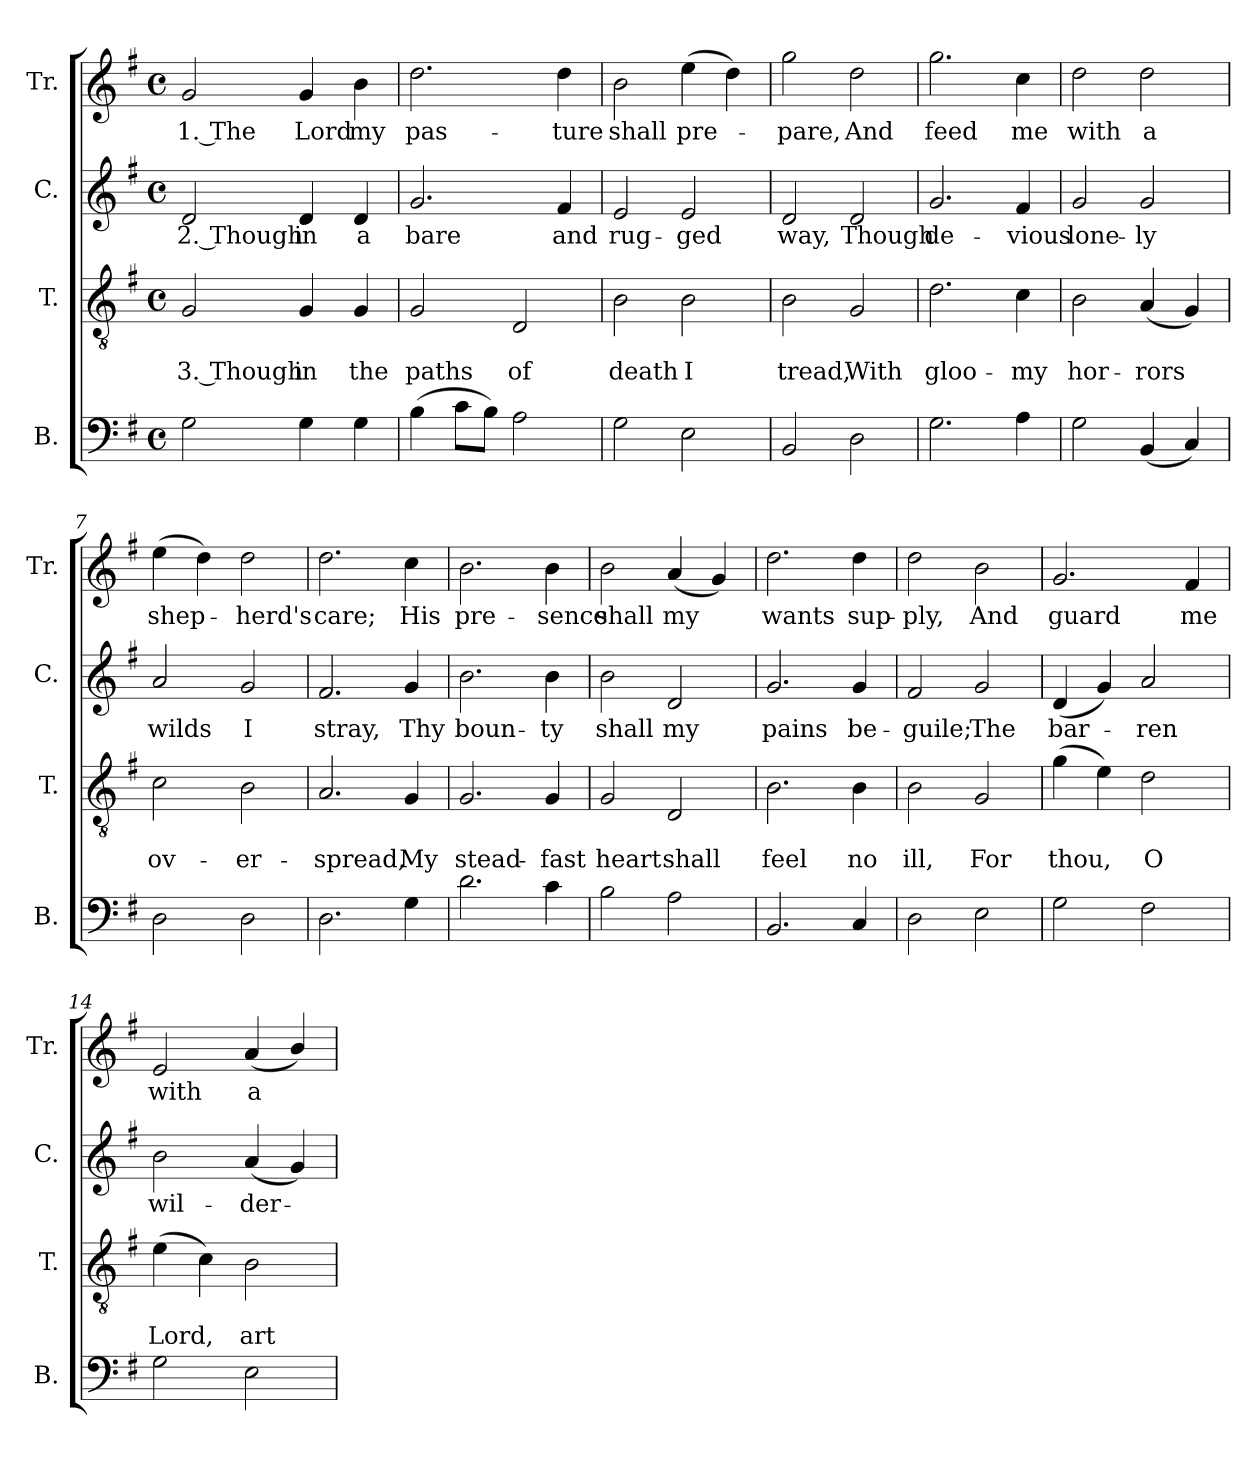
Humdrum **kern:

**kern	**kern	**text	**text	**kern	**text	**kern	**text
*part4	*part3	*part3	*part3	*part2	*part2	*part1	*part1
*staff4	*staff3	*staff3	*staff3	*staff2	*staff2	*staff1	*staff1
*I"B.	*I"T.	*	*	*I"C.	*	*I"Tr.	*
*I'B.	*I'T.	*	*	*I'C.	*	*I'Tr.	*
*clefF4	*clefGv2	*	*	*clefG2	*	*clefG2	*
*k[f#]	*k[f#]	*	*	*k[f#]	*	*k[f#]	*
*M4/4	*M4/4	*	*	*M4/4	*	*M4/4	*
*met(c)	*met(c)	*	*	*met(c)	*	*met(c)	*
*MM110	*MM110	*	*	*MM110	*	*MM110	*
=1	=1	=1	=1	=1	=1	=1	=1
!	!	!	!LO:LY:b	!	!LO:LY:b	!	!LO:LY:b
2G!\	2G!/	.	3. Though	2d!/	2. Though	2g!/	1. The
!	!	!	!LO:LY:b	!	!LO:LY:b	!	!LO:LY:b
4G!\	4G!/	.	in	4d!/	in	4g!/	Lord
!	!	!	!LO:LY:b	!	!LO:LY:b	!	!LO:LY:b
4G!\	4G!/	.	the	4d!/	a	4b!\	my
=2	=2	=2	=2	=2	=2	=2	=2
!	!	!	!LO:LY:b	!	!LO:LY:b	!	!LO:LY:b
(>4B!\	2G!/	.	paths	2.g!/	bare	2.dd!\	pas-
8c!\L	.	.	.	.	.	.	.
8B!\J)	.	.	.	.	.	.	.
!	!	!	!LO:LY:b	!	!	!	!
2A!\	2D!/	.	of	.	.	.	.
!	!	!	!	!	!LO:LY:b	!	!LO:LY:b
.	.	.	.	4f#!/	and	4dd!\	-ture
=3	=3	=3	=3	=3	=3	=3	=3
!	!	!	!LO:LY:b	!	!LO:LY:b	!	!LO:LY:b
2G!\	2B!\	.	death	2e!/	rug-	2b!\	shall
!	!	!	!LO:LY:b	!	!LO:LY:b	!	!LO:LY:b
2E!\	2B!\	.	I	2e!/	-ged	(>4ee!\	pre-
.	.	.	.	.	.	4dd!\)	.
=4	=4	=4	=4	=4	=4	=4	=4
!	!	!	!LO:LY:b	!	!LO:LY:b	!	!LO:LY:b
2BB!/	2B!\	.	tread,	2d!/	way,	2gg!\	-pare,
!	!	!	!LO:LY:b	!	!LO:LY:b	!	!LO:LY:b
2D!\	2G!/	.	With	2d!/	Though	2dd!\	And
=5	=5	=5	=5	=5	=5	=5	=5
!	!	!	!LO:LY:b	!	!LO:LY:b	!	!LO:LY:b
2.G!\	2.d!\	.	gloo-	2.g!/	de-	2.gg!\	feed
!	!	!	!LO:LY:b	!	!LO:LY:b	!	!LO:LY:b
4A!\	4c!\	.	-my	4f#!/	-vious	4cc!\	me
=6	=6	=6	=6	=6	=6	=6	=6
!	!	!	!LO:LY:b	!	!LO:LY:b	!	!LO:LY:b
2G!\	2B!\	.	hor-	2g!/	lone-	2dd!\	with
!	!	!	!LO:LY:b	!	!LO:LY:b	!	!LO:LY:b
(<4BB!/	(<4A!/	.	-rors	2g!/	-ly	2dd!\	a
4C!/)	4G!/)	.	.	.	.	.	.
=7	=7	=7	=7	=7	=7	=7	=7
!	!	!	!LO:LY:b	!	!LO:LY:b	!	!LO:LY:b
2D!\	2c!\	.	ov-	2a!/	wilds	(>4ee!\	shep-
.	.	.	.	.	.	4dd!\)	.
!	!	!	!LO:LY:b	!	!LO:LY:b	!	!LO:LY:b
2D!\	2B!\	.	-er-	2g!/	I	2dd!\	-herd's
=8	=8	=8	=8	=8	=8	=8	=8
!	!	!	!LO:LY:b	!	!LO:LY:b	!	!LO:LY:b
2.D!\	2.A!/	.	-spread,	2.f#!/	stray,	2.dd!\	care;
!	!	!	!LO:LY:b	!	!LO:LY:b	!	!LO:LY:b
4G!\	4G!/	.	My	4g!/	Thy	4cc!\	His
=9	=9	=9	=9	=9	=9	=9	=9
!	!	!	!LO:LY:b	!	!LO:LY:b	!	!LO:LY:b
2.d!\	2.G!/	.	stead-	2.b!\	boun-	2.b!\	pre-
!	!	!	!LO:LY:b	!	!LO:LY:b	!	!LO:LY:b
4c!\	4G!/	.	-fast	4b!\	-ty	4b!\	-sence
=10	=10	=10	=10	=10	=10	=10	=10
!	!	!	!LO:LY:b	!	!LO:LY:b	!	!LO:LY:b
2B!\	2G!/	.	heart	2b!\	shall	2b!\	shall
!	!	!	!LO:LY:b	!	!LO:LY:b	!	!LO:LY:b
2A!\	2D!/	.	shall	2d!/	my	(<4a!/	my
.	.	.	.	.	.	4g!/)	.
=11	=11	=11	=11	=11	=11	=11	=11
!	!	!	!LO:LY:b	!	!LO:LY:b	!	!LO:LY:b
2.BB!/	2.B!\	.	feel	2.g!/	pains	2.dd!\	wants
!	!	!	!LO:LY:b	!	!LO:LY:b	!	!LO:LY:b
4C!/	4B!\	.	no	4g!/	be-	4dd!\	sup-
=12	=12	=12	=12	=12	=12	=12	=12
!	!	!	!LO:LY:b	!	!LO:LY:b	!	!LO:LY:b
2D!\	2B!\	.	ill,	2f#!/	-guile;	2dd!\	-ply,
!	!	!	!LO:LY:b	!	!LO:LY:b	!	!LO:LY:b
2E!\	2G!/	.	For	2g!/	The	2b!\	And
=13	=13	=13	=13	=13	=13	=13	=13
!	!	!	!LO:LY:b	!	!LO:LY:b	!	!LO:LY:b
2G!\	(>4g!\	.	thou,	(<4d!/	bar-	2.g!/	guard
.	4e!\)	.	.	4g!/)	.	.	.
!	!	!	!LO:LY:b	!	!LO:LY:b	!	!
2F#!\	2d!\	.	O	2a!/	-ren	.	.
!	!	!	!	!	!	!	!LO:LY:b
.	.	.	.	.	.	4f#!/	me
!!LO:LB:g=z
=14	=14	=14	=14	=14	=14	=14	=14
!	!	!	!LO:LY:b	!	!LO:LY:b	!	!LO:LY:b
2G!\	(>4e!\	.	Lord,	2b!\	wil-	2e!/	with
.	4c!\)	.	.	.	.	.	.
!	!	!	!LO:LY:b	!	!LO:LY:b	!	!LO:LY:b
2E!\	2B!\	.	art	(<4a!/	-der-	(<4a!/	a
.	.	.	.	4g!/)	.	4b!/)	.
=	=	=	=	=	=	=	=
*-	*-	*-	*-	*-	*-	*-	*-
